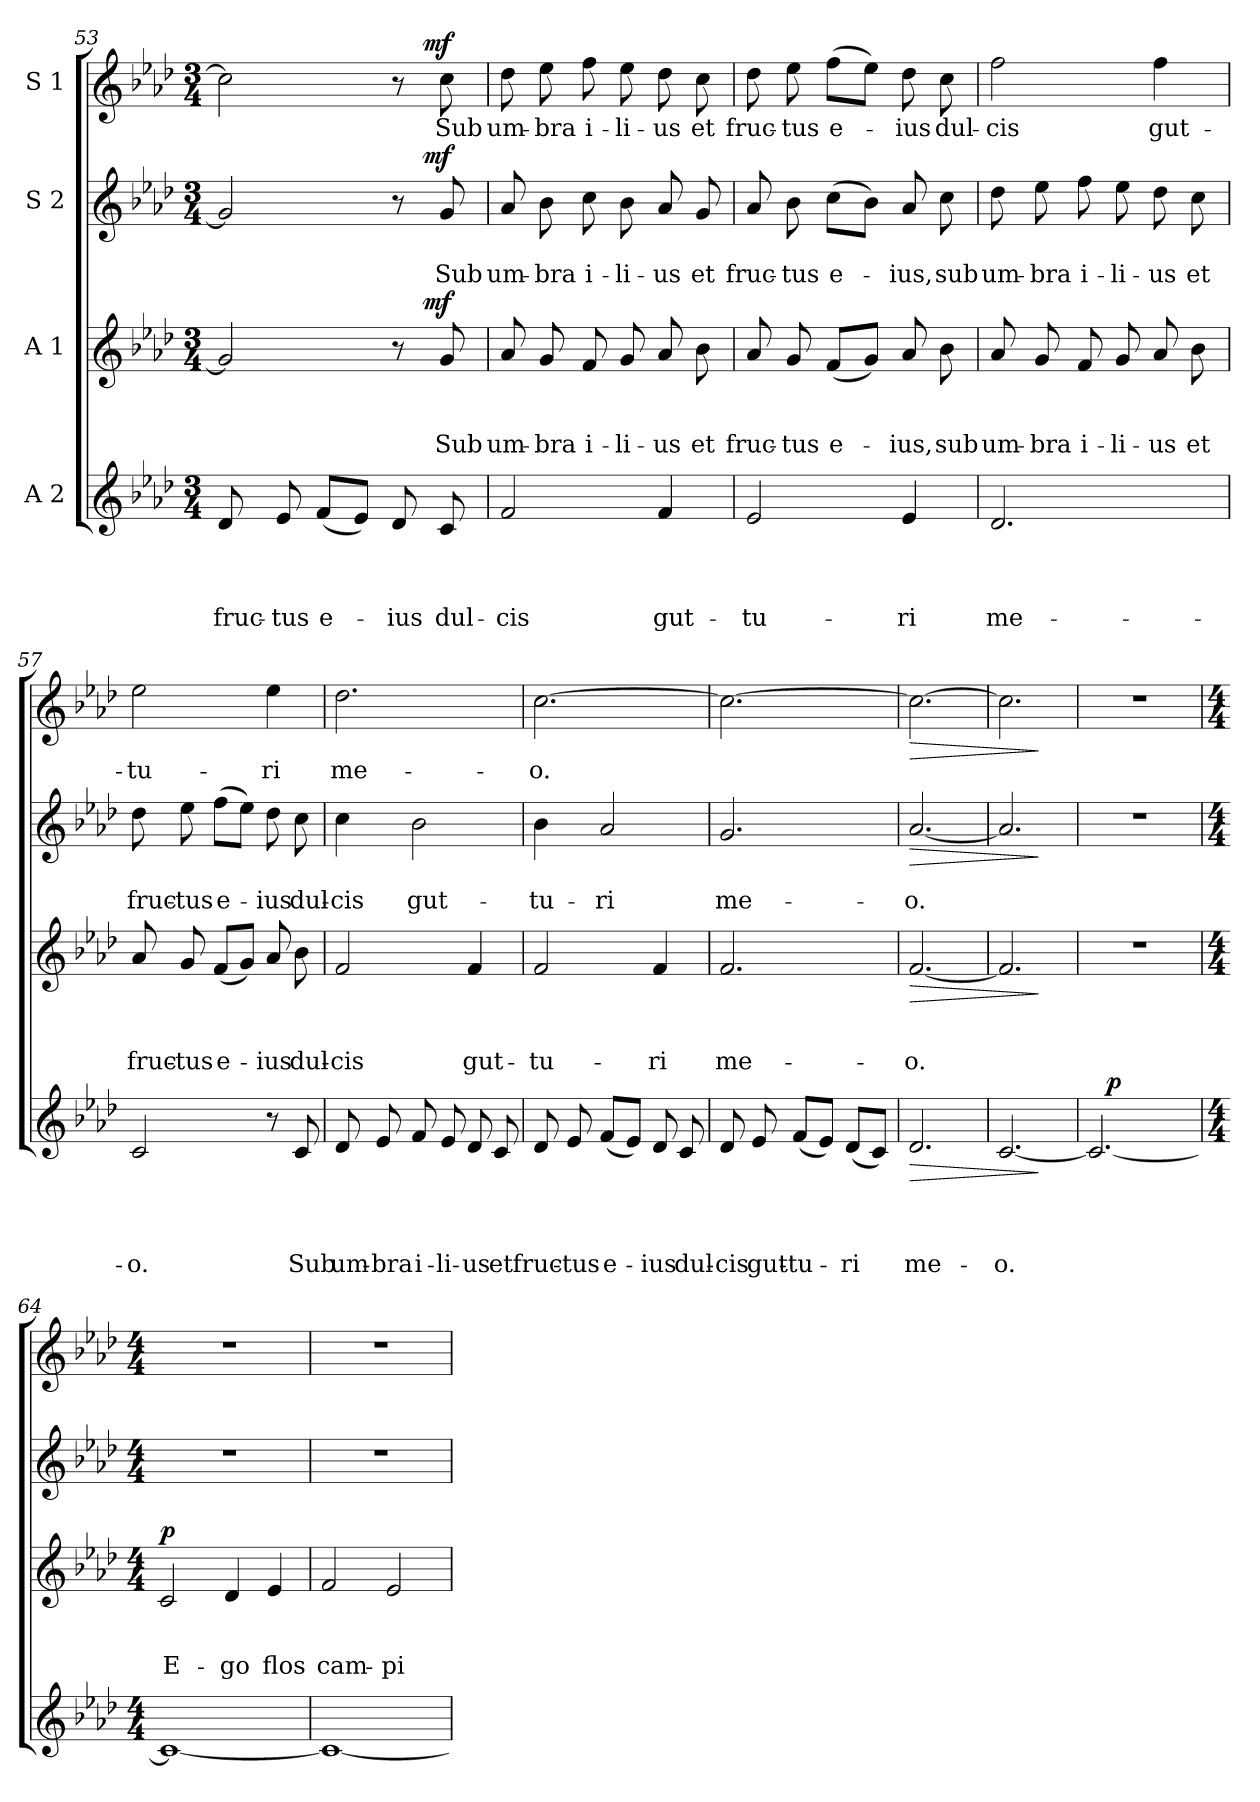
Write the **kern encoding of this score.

**kern	**text	**text	**text	**text	**dynam	**kern	**text	**text	**text	**dynam	**kern	**text	**text	**dynam	**kern	**text	**dynam
*part4	*part4	*part4	*part4	*part4	*part4	*part3	*part3	*part3	*part3	*part3	*part2	*part2	*part2	*part2	*part1	*part1	*part1
*staff4	*staff4	*staff4	*staff4	*staff4	*staff4	*staff3	*staff3	*staff3	*staff3	*staff3	*staff2	*staff2	*staff2	*staff2	*staff1	*staff1	*staff1
*I"A 2	*	*	*	*	*	*I"A 1	*	*	*	*	*I"S 2	*	*	*	*I"S 1	*	*
*clefG2	*	*	*	*	*	*clefG2	*	*	*	*	*clefG2	*	*	*	*clefG2	*	*
*k[b-e-a-d-]	*	*	*	*	*	*k[b-e-a-d-]	*	*	*	*	*k[b-e-a-d-]	*	*	*	*k[b-e-a-d-]	*	*
*A-:	*	*	*	*	*	*A-:	*	*	*	*	*A-:	*	*	*	*A-:	*	*
*M3/4	*	*	*	*	*	*M3/4	*	*	*	*	*M3/4	*	*	*	*M3/4	*	*
=53	=53	=53	=53	=53	=53	=53	=53	=53	=53	=53	=53	=53	=53	=53	=53	=53	=53
!	!	!	!	!LO:LY:b	!	!	!	!	!	!	!	!	!	!	!	!	!
*	*	*	*	*	*	*^	*	*	*	*	*^	*	*	*	*^	*	*
8d-/	.	.	.	fruc-	.	2g/]	2ryy	.	.	.	.	2g/]	2ryy	.	.	.	2cc\]	2ryy	.	.
!	!	!	!	!LO:LY:b:rj	!	!	!	!	!	!	!	!	!	!	!	!	!	!	!	!
8e-/	.	.	.	-tus	.	.	.	.	.	.	.	.	.	.	.	.	.	.	.	.
!	!	!	!	!LO:LY:b	!	!	!	!	!	!	!	!	!	!	!	!	!	!	!	!
(<8f/L	.	.	.	e-	.	.	.	.	.	.	.	.	.	.	.	.	.	.	.	.
8e-/J)	.	.	.	.	.	.	.	.	.	.	.	.	.	.	.	.	.	.	.	.
!	!	!	!	!LO:LY:b	!	!	!	!	!	!	!	!	!	!	!	!	!	!	!	!
8d-/	.	.	.	-ius	.	8r	16.ryy	.	.	.	.	8r	16.ryy	.	.	.	8r	16.ryy	.	.
!	!	!	!	!	!	!	!	!	!	!	!LO:DY:a	!	!	!	!	!LO:DY:a	!	!	!	!LO:DY:a
.	.	.	.	.	.	.	8ryy	.	.	.	mf	.	8ryy	.	.	mf	.	8ryy	.	mf
!	!	!	!	!LO:LY:b	!	!	!	!	!	!LO:LY:b	!	!	!	!	!LO:LY:b	!	!	!	!LO:LY:b	!
8c/	.	.	.	dul-	.	8g/	.	.	.	Sub	.	8g/	.	.	Sub	.	8cc\	.	Sub	.
.	.	.	.	.	.	.	32ryy	.	.	.	.	.	32ryy	.	.	.	.	32ryy	.	.
!!LO:LB:g=z
=54	=54	=54	=54	=54	=54	=54	=54	=54	=54	=54	=54	=54	=54	=54	=54	=54	=54	=54	=54	=54
!	!	!	!	!LO:LY:b	!	!	!	!	!	!LO:LY:b	!	!	!	!	!LO:LY:b	!	!	!	!LO:LY:b	!
*	*	*	*	*	*	*v	*v	*	*	*	*	*	*	*	*	*	*v	*v	*	*
*	*	*	*	*	*	*	*	*	*	*	*v	*v	*	*	*	*	*	*
2f/	.	.	.	-cis	.	8a-/	.	.	um-	.	8a-/	.	um-	.	8dd-\	um-	.
!	!	!	!	!	!	!	!	!	!LO:LY:b	!	!	!	!LO:LY:b	!	!	!LO:LY:b	!
.	.	.	.	.	.	8g/	.	.	-bra	.	8b-\	.	-bra	.	8ee-\	-bra	.
!	!	!	!	!	!	!	!	!	!LO:LY:b	!	!	!	!LO:LY:b	!	!	!LO:LY:b	!
.	.	.	.	.	.	8f/	.	.	i-	.	8cc\	.	i-	.	8ff\	i-	.
!	!	!	!	!	!	!	!	!	!LO:LY:b	!	!	!	!LO:LY:b	!	!	!LO:LY:b	!
.	.	.	.	.	.	8g/	.	.	-li-	.	8b-\	.	-li-	.	8ee-\	-li-	.
!	!	!	!	!LO:LY:b	!	!	!	!	!LO:LY:b	!	!	!	!LO:LY:b	!	!	!LO:LY:b	!
4f/	.	.	.	gut-	.	8a-/	.	.	-us	.	8a-/	.	-us	.	8dd-\	-us	.
!	!	!	!	!	!	!	!	!	!LO:LY:b	!	!	!	!LO:LY:b	!	!	!LO:LY:b	!
.	.	.	.	.	.	8b-\	.	.	et	.	8g/	.	et	.	8cc\	et	.
=55	=55	=55	=55	=55	=55	=55	=55	=55	=55	=55	=55	=55	=55	=55	=55	=55	=55
!	!	!	!	!LO:LY:b	!	!	!	!	!LO:LY:b	!	!	!	!LO:LY:b	!	!	!LO:LY:b	!
2e-/	.	.	.	-tu-	.	8a-/	.	.	fruc-	.	8a-/	.	fruc-	.	8dd-\	fruc-	.
!	!	!	!	!	!	!	!	!	!LO:LY:b	!	!	!	!LO:LY:b	!	!	!LO:LY:b	!
.	.	.	.	.	.	8g/	.	.	-tus	.	8b-\	.	-tus	.	8ee-\	-tus	.
!	!	!	!	!	!	!	!	!	!LO:LY:b	!	!	!	!LO:LY:b	!	!	!LO:LY:b	!
.	.	.	.	.	.	(<8f/L	.	.	e-	.	(>8cc\L	.	e-	.	(>8ff\L	e-	.
.	.	.	.	.	.	8g/J)	.	.	.	.	8b-\J)	.	.	.	8ee-\J)	.	.
!	!	!	!	!LO:LY:b	!	!	!	!	!LO:LY:b	!	!	!	!LO:LY:b	!	!	!LO:LY:b	!
4e-/	.	.	.	-ri	.	8a-/	.	.	-ius,	.	8a-/	.	-ius,	.	8dd-\	-ius	.
!	!	!	!	!	!	!	!	!	!LO:LY:b	!	!	!	!LO:LY:b	!	!	!LO:LY:b	!
.	.	.	.	.	.	8b-\	.	.	sub	.	8cc\	.	sub	.	8cc\	dul-	.
=56	=56	=56	=56	=56	=56	=56	=56	=56	=56	=56	=56	=56	=56	=56	=56	=56	=56
!	!	!	!	!LO:LY:b	!	!	!	!	!LO:LY:b	!	!	!	!LO:LY:b	!	!	!LO:LY:b	!
2.d-/	.	.	.	me-	.	8a-/	.	.	um-	.	8dd-\	.	um-	.	2ff\	-cis	.
!	!	!	!	!	!	!	!	!	!LO:LY:b	!	!	!	!LO:LY:b	!	!	!	!
.	.	.	.	.	.	8g/	.	.	-bra	.	8ee-\	.	-bra	.	.	.	.
!	!	!	!	!	!	!	!	!	!LO:LY:b	!	!	!	!LO:LY:b	!	!	!	!
.	.	.	.	.	.	8f/	.	.	i-	.	8ff\	.	i-	.	.	.	.
!	!	!	!	!	!	!	!	!	!LO:LY:b	!	!	!	!LO:LY:b	!	!	!	!
.	.	.	.	.	.	8g/	.	.	-li-	.	8ee-\	.	-li-	.	.	.	.
!	!	!	!	!	!	!	!	!	!LO:LY:b	!	!	!	!LO:LY:b	!	!	!LO:LY:b	!
.	.	.	.	.	.	8a-/	.	.	-us	.	8dd-\	.	-us	.	4ff\	gut-	.
!	!	!	!	!	!	!	!	!	!LO:LY:b	!	!	!	!LO:LY:b	!	!	!	!
.	.	.	.	.	.	8b-\	.	.	et	.	8cc\	.	et	.	.	.	.
!!LO:LB:g=z
=57	=57	=57	=57	=57	=57	=57	=57	=57	=57	=57	=57	=57	=57	=57	=57	=57	=57
!	!	!	!	!LO:LY:b	!	!	!	!	!LO:LY:b	!	!	!	!LO:LY:b	!	!	!LO:LY:b	!
2c/	.	.	.	-o.	.	8a-/	.	.	fruc-	.	8dd-\	.	fruc-	.	2ee-\	-tu-	.
!	!	!	!	!	!	!	!	!	!LO:LY:b:rj	!	!	!	!LO:LY:b:rj	!	!	!	!
.	.	.	.	.	.	8g/	.	.	-tus	.	8ee-\	.	-tus	.	.	.	.
!	!	!	!	!	!	!	!	!	!LO:LY:b	!	!	!	!LO:LY:b	!	!	!	!
.	.	.	.	.	.	(<8f/L	.	.	e-	.	(>8ff\L	.	e-	.	.	.	.
.	.	.	.	.	.	8g/J)	.	.	.	.	8ee-\J)	.	.	.	.	.	.
!	!	!	!	!	!	!	!	!	!LO:LY:b	!	!	!	!LO:LY:b	!	!	!LO:LY:b	!
8r	.	.	.	.	.	8a-/	.	.	-ius	.	8dd-\	.	-ius	.	4ee-\	-ri	.
!	!	!	!	!LO:LY:b	!	!	!	!	!LO:LY:b	!	!	!	!LO:LY:b	!	!	!	!
8c/	.	.	.	Sub	.	8b-\	.	.	dul-	.	8cc\	.	dul-	.	.	.	.
=58	=58	=58	=58	=58	=58	=58	=58	=58	=58	=58	=58	=58	=58	=58	=58	=58	=58
!	!	!	!	!LO:LY:b	!	!	!	!	!LO:LY:b	!	!	!	!LO:LY:b	!	!	!LO:LY:b	!
8d-/	.	.	.	um-	.	2f/	.	.	-cis	.	4cc\	.	-cis	.	2.dd-\	me-	.
!	!	!	!	!LO:LY:b:rj	!	!	!	!	!	!	!	!	!	!	!	!	!
8e-/	.	.	.	-bra	.	.	.	.	.	.	.	.	.	.	.	.	.
!	!	!	!	!LO:LY:b	!	!	!	!	!	!	!	!	!LO:LY:b	!	!	!	!
8f/	.	.	.	i-	.	.	.	.	.	.	2b-\	.	gut-	.	.	.	.
!	!	!	!	!LO:LY:b	!	!	!	!	!	!	!	!	!	!	!	!	!
8e-/	.	.	.	-li-	.	.	.	.	.	.	.	.	.	.	.	.	.
!	!	!	!	!LO:LY:b	!	!	!	!	!LO:LY:b	!	!	!	!	!	!	!	!
8d-/	.	.	.	-us	.	4f/	.	.	gut-	.	.	.	.	.	.	.	.
!	!	!	!	!LO:LY:b	!	!	!	!	!	!	!	!	!	!	!	!	!
8c/	.	.	.	et	.	.	.	.	.	.	.	.	.	.	.	.	.
=59	=59	=59	=59	=59	=59	=59	=59	=59	=59	=59	=59	=59	=59	=59	=59	=59	=59
!	!	!	!	!LO:LY:b	!	!	!	!	!LO:LY:b	!	!	!	!LO:LY:b	!	!	!LO:LY:b	!
8d-/	.	.	.	fruc-	.	2f/	.	.	-tu-	.	4b-\	.	-tu-	.	[>2.cc\	-o.	.
!	!	!	!	!LO:LY:b:rj	!	!	!	!	!	!	!	!	!	!	!	!	!
8e-/	.	.	.	-tus	.	.	.	.	.	.	.	.	.	.	.	.	.
!	!	!	!	!LO:LY:b	!	!	!	!	!	!	!	!	!LO:LY:b	!	!	!	!
(<8f/L	.	.	.	e-	.	.	.	.	.	.	2a-/	.	-ri	.	.	.	.
8e-/J)	.	.	.	.	.	.	.	.	.	.	.	.	.	.	.	.	.
!	!	!	!	!LO:LY:b	!	!	!	!	!LO:LY:b	!	!	!	!	!	!	!	!
8d-/	.	.	.	-ius	.	4f/	.	.	-ri	.	.	.	.	.	.	.	.
!	!	!	!	!LO:LY:b	!	!	!	!	!	!	!	!	!	!	!	!	!
8c/	.	.	.	dul-	.	.	.	.	.	.	.	.	.	.	.	.	.
=60	=60	=60	=60	=60	=60	=60	=60	=60	=60	=60	=60	=60	=60	=60	=60	=60	=60
!	!	!	!	!LO:LY:b	!	!	!	!	!LO:LY:b	!	!	!	!LO:LY:b	!	!	!	!
8d-/	.	.	.	-cis	.	2.f/	.	.	me-	.	2.g/	.	me-	.	2.cc\_	.	.
!	!	!	!	!LO:LY:b	!	!	!	!	!	!	!	!	!	!	!	!	!
8e-/	.	.	.	gut-	.	.	.	.	.	.	.	.	.	.	.	.	.
!	!	!	!	!LO:LY:b	!	!	!	!	!	!	!	!	!	!	!	!	!
(<8f/L	.	.	.	-tu-	.	.	.	.	.	.	.	.	.	.	.	.	.
8e-/J)	.	.	.	.	.	.	.	.	.	.	.	.	.	.	.	.	.
!	!	!	!	!LO:LY:b	!	!	!	!	!	!	!	!	!	!	!	!	!
(<8d-/L	.	.	.	-ri	.	.	.	.	.	.	.	.	.	.	.	.	.
8c/J)	.	.	.	.	.	.	.	.	.	.	.	.	.	.	.	.	.
!!LO:PB:g=z
=61	=61	=61	=61	=61	=61	=61	=61	=61	=61	=61	=61	=61	=61	=61	=61	=61	=61
!	!	!	!	!LO:LY:b	!LO:HP:b	!	!	!	!LO:LY:b	!LO:HP:b	!	!	!LO:LY:b	!LO:HP:b	!	!	!LO:HP:b
2.d-/	.	.	.	me-	>	[<2.f/	.	.	-o.	>	[<2.a-/	.	-o.	>	2.cc\_	.	>
=62	=62	=62	=62	=62	=62	=62	=62	=62	=62	=62	=62	=62	=62	=62	=62	=62	=62
!	!	!	!	!LO:LY:b	!	!	!	!	!	!	!	!	!	!	!	!	!
[<2.c/	.	.	.	-o.	.	2.f/]	.	.	.	.	2.a-/]	.	.	.	2.cc\]	.	.
.	.	.	.	.	]	.	.	.	.	]	.	.	.	]	.	.	]
=63	=63	=63	=63	=63	=63	=63	=63	=63	=63	=63	=63	=63	=63	=63	=63	=63	=63
!	!	!	!	!	!	!LO:N:vis=1	!	!	!	!	!LO:N:vis=1	!	!	!	!LO:N:vis=1	!	!
*^	*	*	*	*	*	*	*	*	*	*	*	*	*	*	*	*	*
2.c/_	16ryy	.	.	.	.	.	2.r	.	.	.	.	2.r	.	.	.	2.r	.	.
!	!	!	!	!	!	!LO:DY:a	!	!	!	!	!	!	!	!	!	!	!	!
.	2ryy	.	.	.	.	p	.	.	.	.	.	.	.	.	.	.	.	.
.	8.ryy	.	.	.	.	.	.	.	.	.	.	.	.	.	.	.	.	.
*v	*v	*	*	*	*	*	*	*	*	*	*	*	*	*	*	*	*	*
=64	=64	=64	=64	=64	=64	=64	=64	=64	=64	=64	=64	=64	=64	=64	=64	=64	=64
*M4/4	*	*	*	*	*	*M4/4	*	*	*	*	*M4/4	*	*	*	*M4/4	*	*
*^	*	*	*	*	*	*	*	*	*	*	*	*	*	*	*	*	*
!	!	!	!	!	!	!	!	!	!	!LO:LY:b	!LO:DY:a	!	!	!	!	!	!	!
*v	*v	*	*	*	*	*	*	*	*	*	*	*	*	*	*	*	*	*
1c_	.	.	.	.	.	2c/	.	.	E-	p	1r	.	.	.	1r	.	.
!	!	!	!	!	!	!	!	!	!LO:LY:b	!	!	!	!	!	!	!	!
.	.	.	.	.	.	4d-/	.	.	-go	.	.	.	.	.	.	.	.
!	!	!	!	!	!	!	!	!	!LO:LY:b	!	!	!	!	!	!	!	!
.	.	.	.	.	.	4e-/	.	.	flos	.	.	.	.	.	.	.	.
=65	=65	=65	=65	=65	=65	=65	=65	=65	=65	=65	=65	=65	=65	=65	=65	=65	=65
!	!	!	!	!	!	!	!	!	!LO:LY:b	!	!	!	!	!	!	!	!
1c_	.	.	.	.	.	2f/	.	.	cam-	.	1r	.	.	.	1r	.	.
!	!	!	!	!	!	!	!	!	!LO:LY:b	!	!	!	!	!	!	!	!
.	.	.	.	.	.	2e-/	.	.	-pi	.	.	.	.	.	.	.	.
=	=	=	=	=	=	=	=	=	=	=	=	=	=	=	=	=	=
*-	*-	*-	*-	*-	*-	*-	*-	*-	*-	*-	*-	*-	*-	*-	*-	*-	*-
